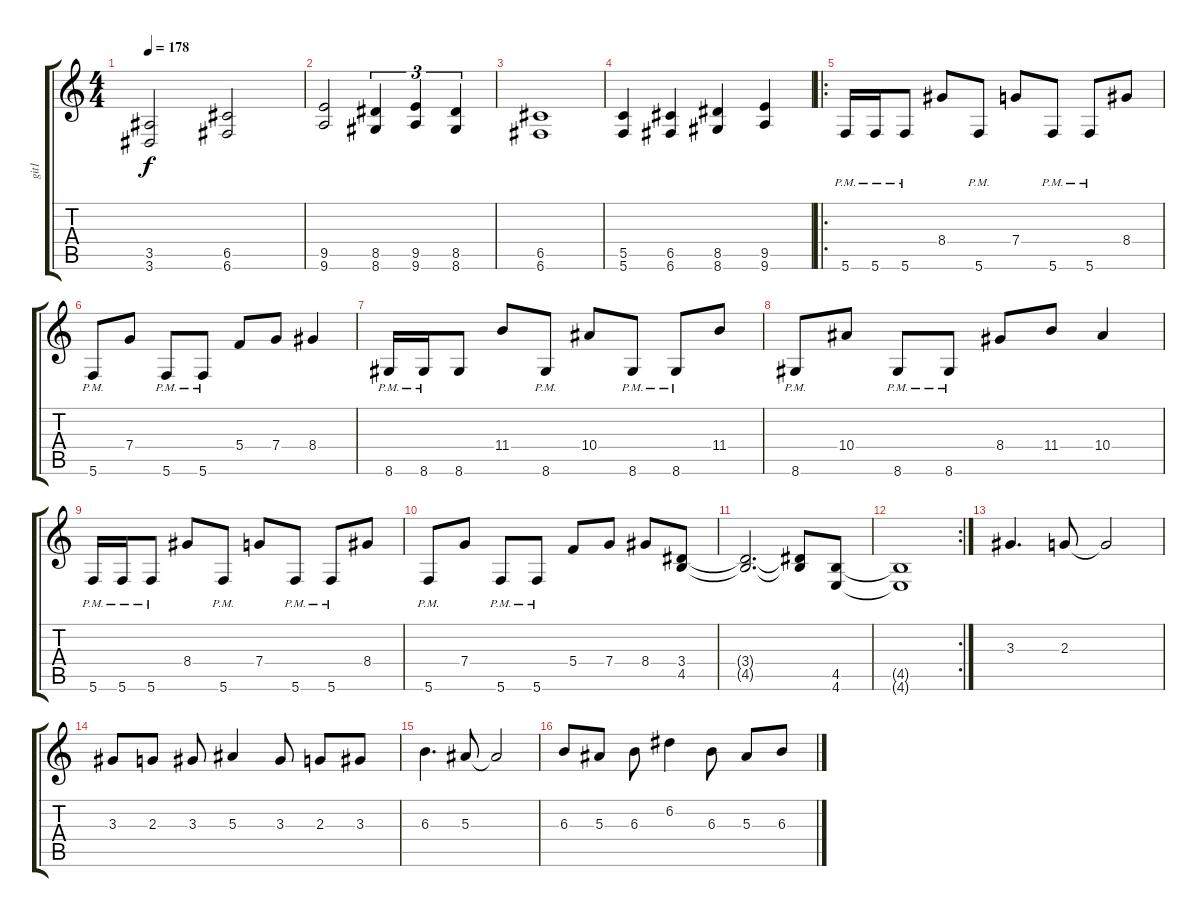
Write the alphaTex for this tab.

\track ("git1" "git1") {instrument distortionguitar}
\staff {score tabs}
\tuning (D4 A3 F3 C3 G2 C2) {hide}
\ts (4 4)
\tempo 178
\clef g2
\ks c
(3.5 3.6).2{dy f} (6.5 6.6).2 |
(9.5 9.6).2 (8.5 8.6).4{tu (3 2)} (9.5 9.6).4{tu (3 2)} (8.5 8.6).4{tu (3 2)} |
(6.5 6.6).1 |
(5.5 5.6).4 (6.5 6.6).4 (8.5 8.6).4 (9.5 9.6).4 |
\ro
5.6{pm}.16 5.6{pm}.16 5.6{pm}.8 8.4.8 5.6{pm}.8 7.4.8 5.6{pm}.8 5.6{pm}.8 8.4.8 |
5.6{pm}.8 7.4.8 5.6{pm}.8 5.6{pm}.8 5.4.8 7.4.8 8.4.4 |
8.6{pm}.16 8.6{pm}.16 8.6.8 11.4.8 8.6{pm}.8 10.4.8 8.6{pm}.8 8.6{pm}.8 11.4.8 |
8.6{pm}.8 10.4.8 8.6{pm}.8 8.6{pm}.8 8.4.8 11.4.8 10.4.4 |
5.6{pm}.16 5.6{pm}.16 5.6{pm}.8 8.4.8 5.6{pm}.8 7.4.8 5.6{pm}.8 5.6{pm}.8 8.4.8 |
5.6{pm}.8 7.4.8 5.6{pm}.8 5.6{pm}.8 5.4.8 7.4.8 8.4.8 (3.4 4.5).8 |
(3.4{t} 4.5{t}).2{d} (3.4{t} 4.5{t}).8 (4.5 4.6).8 |
\rc 2
(4.5{t} 4.6{t}).1 |
3.3.4{d} 2.3.8 2.3{t}.2 |
3.3.8 2.3.8 3.3.8 5.3.4 3.3.8 2.3.8 3.3.8 |
6.3.4{d} 5.3.8 5.3{t}.2 |
6.3.8 5.3.8 6.3.8 6.2.4 6.3.8 5.3.8 6.3.8
